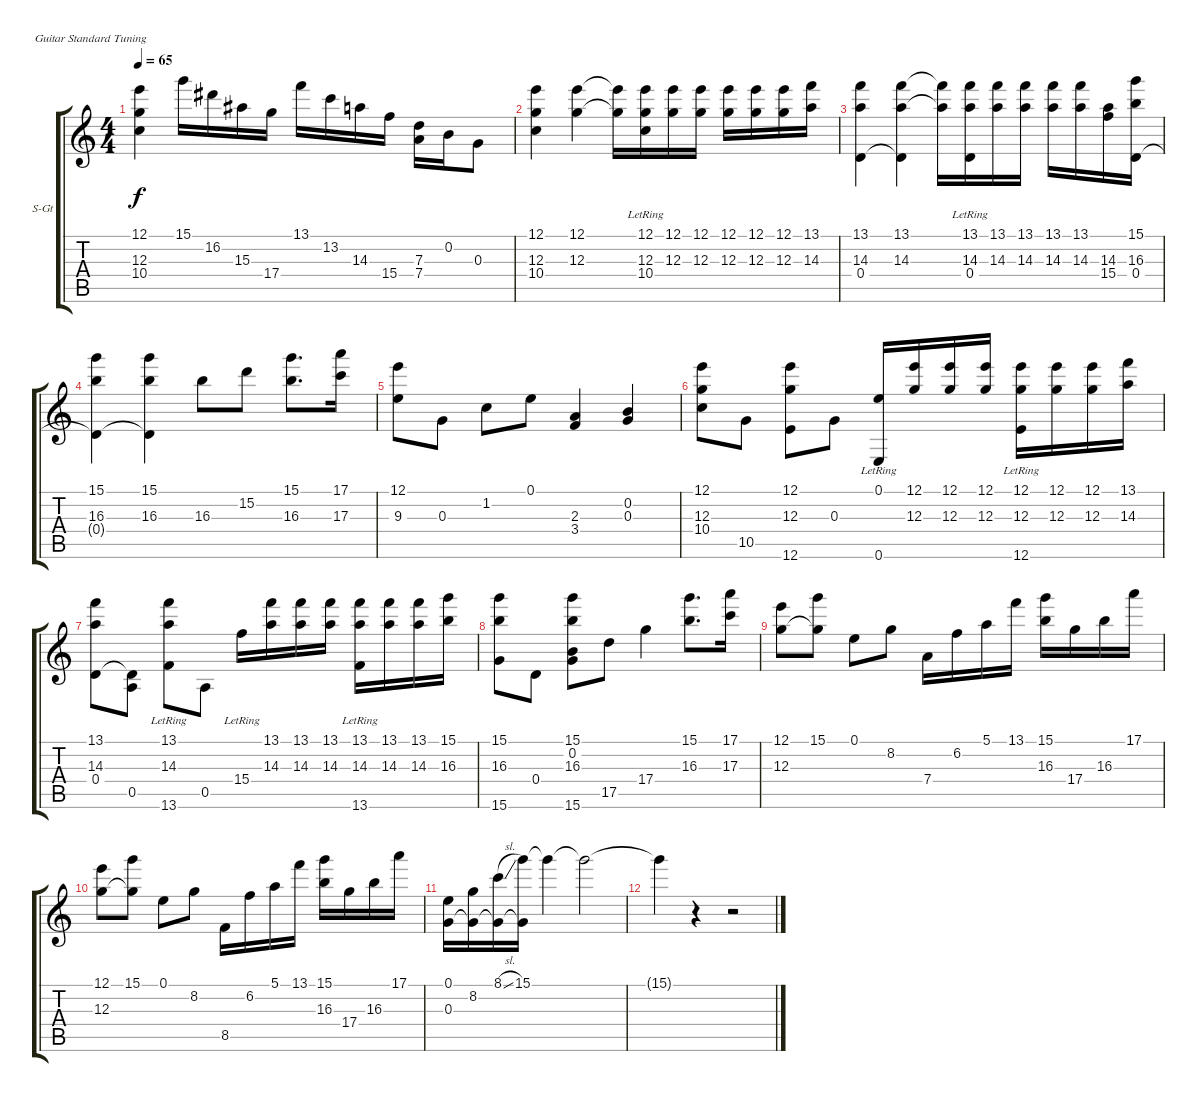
\bracketExtendMode groupsimilarinstruments
\firstSystemTrackNameOrientation horizontal
\otherSystemsTrackNameOrientation horizontal
\track ("Guitar" "S-Gt") {instrument acousticguitarsteel}
\staff {score tabs}
\tuning (E4 B3 G3 D3 A2 E2)
\ts (4 4)
\tempo 65
\clef g2
\ks c
(12.1 12.3 10.4).4{dy f} 15.1.16 16.2.16 15.3.16 17.4.16 13.1.16 13.2.16 14.3.16 15.4.16 (7.3 7.4).16 0.2.16 0.3.8 |
(12.1 12.3 10.4).4 (12.1 12.3).4 (12.1{t} 12.3{t}).16 (12.1 12.3 10.4{lr}).16 (12.1 12.3).16 (12.1 12.3).16 (12.1 12.3).16 (12.1 12.3).16 (12.1 12.3).16 (13.1 14.3).16 |
(13.1 14.3 0.4).4 (13.1 14.3 0.4{t}).4 (13.1{t} 14.3{t}).16 (13.1 14.3 0.4{lr}).16 (13.1 14.3).16 (13.1 14.3).16 (13.1 14.3).16 (13.1 14.3).16 (14.3 15.4).16 (15.1 16.3 0.4).16 |
(15.1 16.3 0.4{t}).4 (15.1 16.3 0.4{t}).4 16.3.8 15.2.8 (15.1 16.3).8{d} (17.1 17.3).16 |
(12.1 9.3).8 0.3.8 1.2.8 0.1.8 (2.3 3.4).4 (0.2 0.3).4 |
(12.1 12.3 10.4).8 10.5.8 (12.1 12.3 12.6).8 0.3.8 (0.1 0.6{lr}).16 (12.1 12.3).16 (12.1 12.3).16 (12.1 12.3).16 (12.1 12.3 12.6{lr}).16 (12.1 12.3).16 (12.1 12.3).16 (13.1 14.3).16 |
(13.1 14.3 0.4).8 (0.4{t} 0.5).8 (13.1 14.3 13.6{lr}).8 0.5.8 15.4{lr}.16 (13.1 14.3).16 (13.1 14.3).16 (13.1 14.3).16 (13.1 14.3 13.6{lr}).16 (13.1 14.3).16 (13.1 14.3).16 (15.1 16.3).16 |
(15.1 16.3 15.6).8 0.4.8 (15.1 0.2 16.3 15.6).8 17.5.8 17.4.4 (15.1 16.3).8{d} (17.1 17.3).16 |
(12.1 12.3).8 (15.1 12.3{t}).8 0.1.8 8.2.8 7.4.16 6.2.16 5.1.16 13.1.16 (15.1 16.3).16 17.4.16 16.3.16 17.1.16 |
(12.1 12.3).8 (15.1 12.3{t}).8 0.1.8 8.2.8 8.5.16 6.2.16 5.1.16 13.1.16 (15.1 16.3).16 17.4.16 16.3.16 17.1.16 |
(0.1 0.3).16 (8.2 0.3{t}).16 (8.1{sl} 0.3{t}).16 (15.1 0.3{t}).16 15.1{t}.4 15.1{t}.2 |
15.1{t}.4 r.4 r.2
